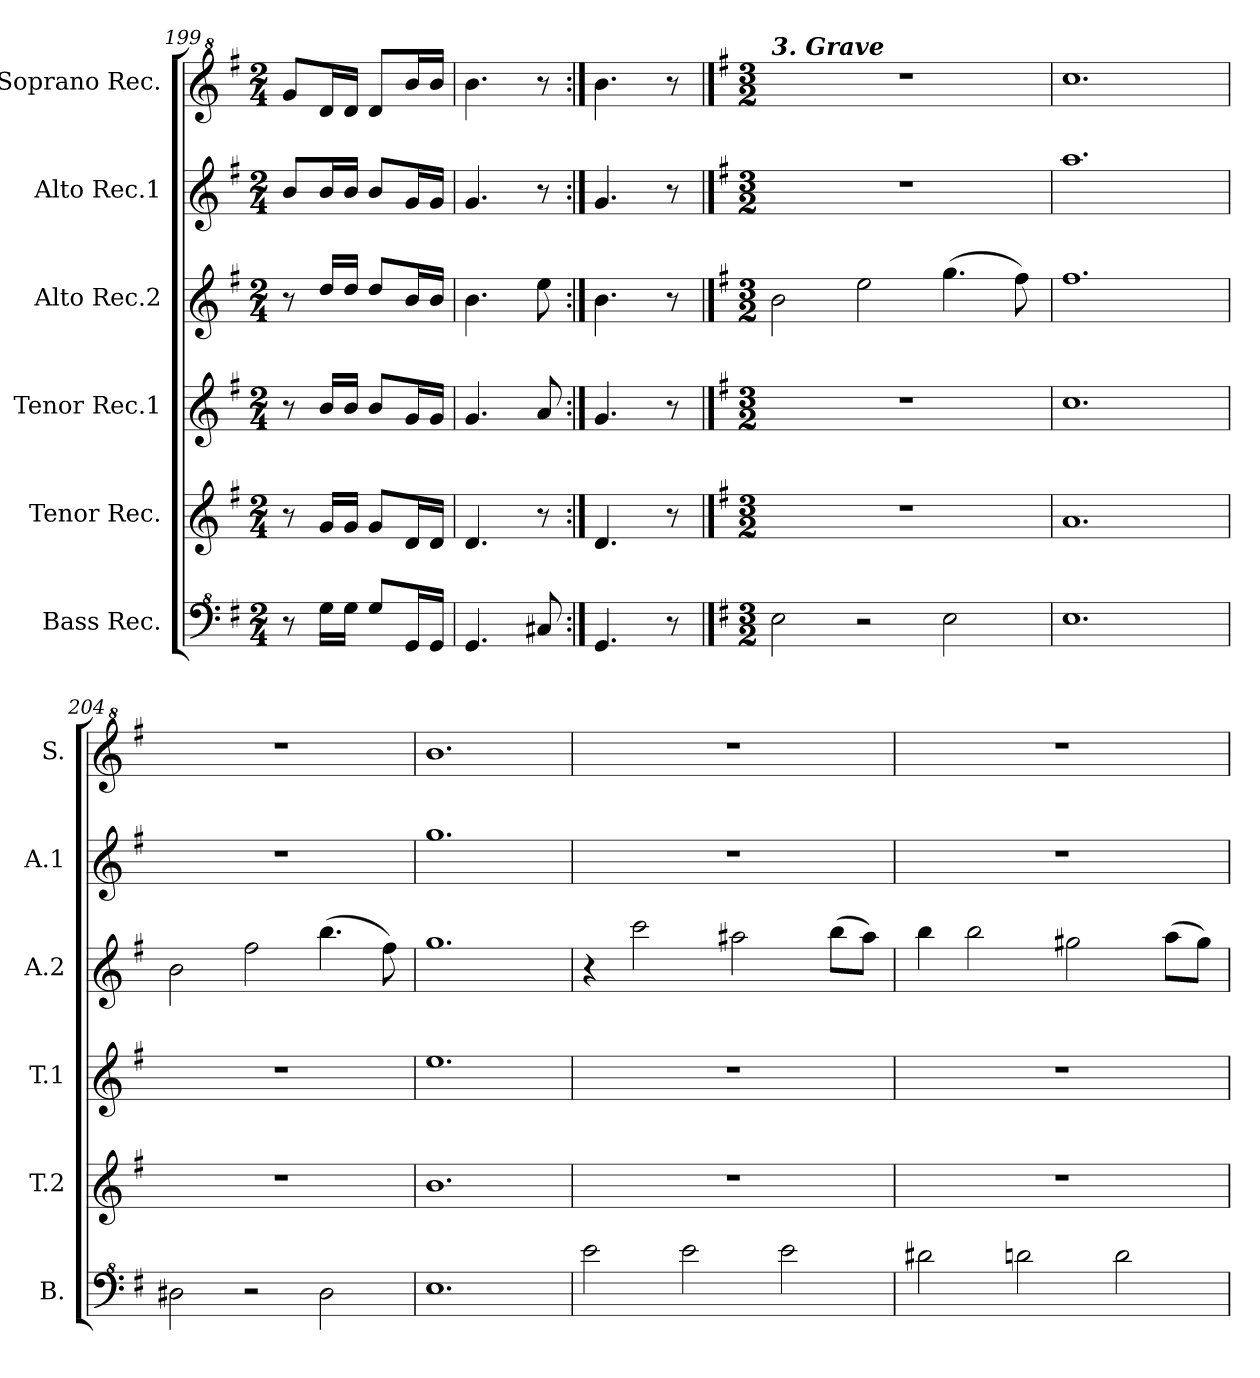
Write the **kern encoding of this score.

**kern	**kern	**kern	**kern	**kern	**kern
*part6	*part5	*part4	*part3	*part2	*part1
*staff6	*staff5	*staff4	*staff3	*staff2	*staff1
*I"Bass Rec.	*I"Tenor Rec.	*I"Tenor Rec.1	*I"Alto Rec.2	*I"Alto Rec.1	*I"Soprano Rec.
*I'B.	*I'T.2	*I'T.1	*I'A.2	*I'A.1	*I'S.
*clefF^4	*clefG2	*clefG2	*clefG2	*clefG2	*clefG^2
*k[f#]	*k[f#]	*k[f#]	*k[f#]	*k[f#]	*k[f#]
*M2/4	*M2/4	*M2/4	*M2/4	*M2/4	*M2/4
=199	=199	=199	=199	=199	=199
8r	8r	8r	8r	8b/L	8gg/L
16g\LL	16g/LL	16b/LL	16dd/LL	16b/L	16dd/L
16g\JJ	16g/JJ	16b/JJ	16dd/JJ	16b/JJ	16dd/JJ
8g/L	8g/L	8b/L	8dd/L	8b/L	8dd/L
16G/L	16d/L	16g/L	16b/L	16g/L	16bb/L
16G/JJ	16d/JJ	16g/JJ	16b/JJ	16g/JJ	16bb/JJ
=200	=200	=200	=200	=200	=200
4.G/	4.d/	4.g/	4.b\	4.g/	4.bb\
8c#X/	8r	8a/	8ee\	8r	8r
=201:|!	=201:|!	=201:|!	=201:|!	=201:|!	=201:|!
4.G/	4.d/	4.g/	4.b\	4.g/	4.bb\
8r	8r	8r	8r	8r	8r
!!LO:LB:g=z
==202	==202	==202	==202	==202	==202
*k[f#]	*k[f#]	*k[f#]	*k[f#]	*k[f#]	*k[f#]
*M3/2	*M3/2	*M3/2	*M3/2	*M3/2	*M3/2
*	*	*	*	*	*MM120
!	!	!	!	!	!LO:TX:a:Bi:t=3. Grave
2e\	1.r	1.r	2b\	1.r	1.r
2r	.	.	2ee\	.	.
2e\	.	.	(>4.gg\	.	.
.	.	.	8ff#\)	.	.
=203	=203	=203	=203	=203	=203
1.e	1.a	1.cc	1.ff#	1.aa	1.ccc
=204	=204	=204	=204	=204	=204
2d#X\	1.r	1.r	2b\	1.r	1.r
2r	.	.	2ff#\	.	.
2d#\	.	.	(>4.bb\	.	.
.	.	.	8ff#\)	.	.
=205	=205	=205	=205	=205	=205
1.e	1.b	1.ee	1.gg	1.gg	1.bb
=206	=206	=206	=206	=206	=206
2ee\	1.r	1.r	4r	1.r	1.r
.	.	.	2ccc\	.	.
2ee\	.	.	.	.	.
.	.	.	2aa#X\	.	.
2ee\	.	.	.	.	.
.	.	.	(>8bb\L	.	.
.	.	.	8aa#\J)	.	.
=207	=207	=207	=207	=207	=207
2dd#X\	1.r	1.r	4bb\	1.r	1.r
.	.	.	2bb\	.	.
2ddn\	.	.	.	.	.
.	.	.	2gg#X\	.	.
2dd\	.	.	.	.	.
.	.	.	(>8aa\L	.	.
.	.	.	8gg#\J)	.	.
=	=	=	=	=	=
*-	*-	*-	*-	*-	*-
